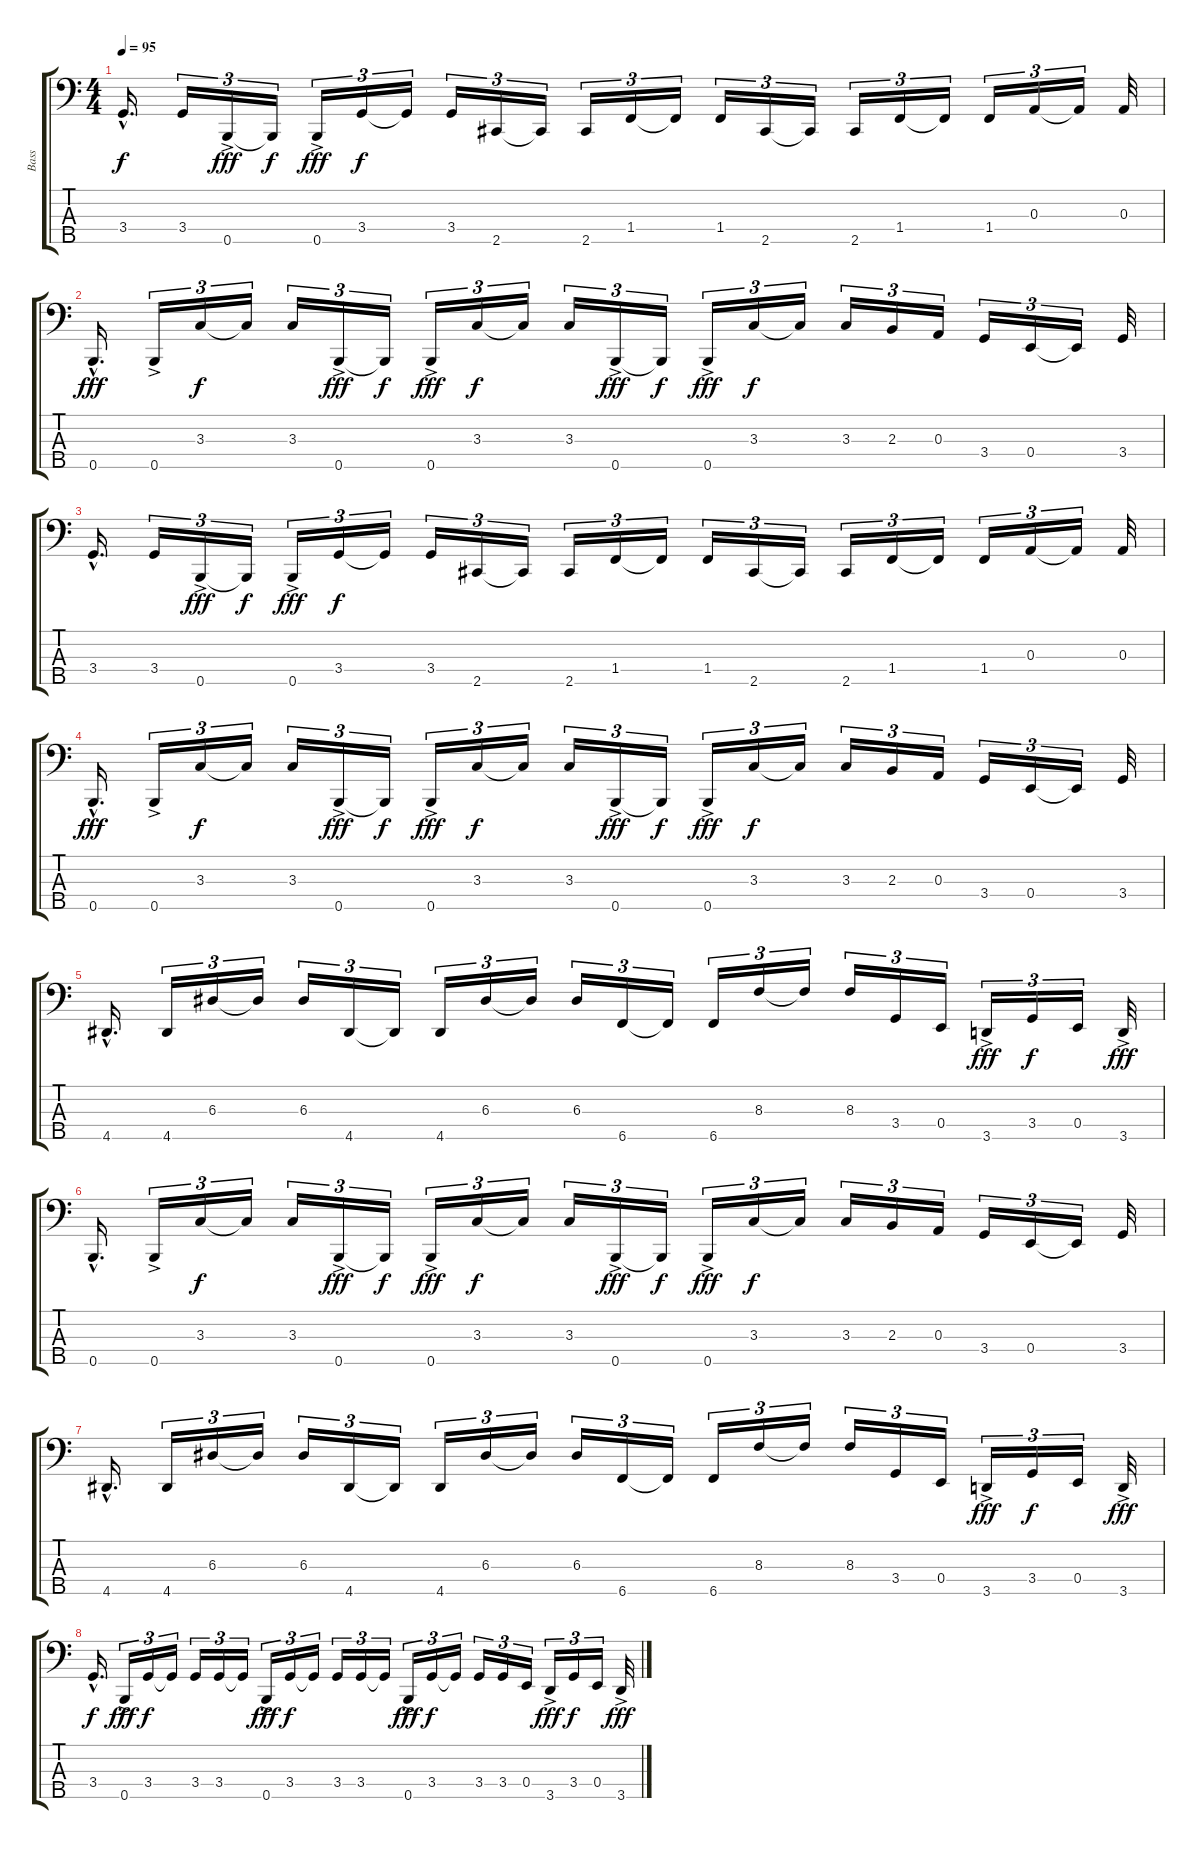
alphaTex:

\track ("Bass" "Bass") {instrument electricbassfinger}
\staff {score tabs}
\tuning (G2 D2 A1 E1 B0) {hide}
\ts (4 4)
\tempo 95
\clef f4
\ks c
3.4{hac}.16{d dy f} 3.4.16{tu (3 2)} 0.5{ac}.16{tu (3 2) dy fff} 0.5{t}.16{tu (3 2) dy f} 0.5{ac}.16{tu (3 2) dy fff} 3.4.16{tu (3 2) dy f} 3.4{t}.16{tu (3 2)} 3.4.16{tu (3 2)} 2.5.16{tu (3 2)} 2.5{t}.16{tu (3 2)} 2.5.16{tu (3 2)} 1.4.16{tu (3 2)} 1.4{t}.16{tu (3 2)} 1.4.16{tu (3 2)} 2.5.16{tu (3 2)} 2.5{t}.16{tu (3 2)} 2.5.16{tu (3 2)} 1.4.16{tu (3 2)} 1.4{t}.16{tu (3 2)} 1.4.16{tu (3 2)} 0.3.16{tu (3 2)} 0.3{t}.16{tu (3 2)} 0.3.32 |
0.5{hac}.16{d dy fff} 0.5{ac}.16{tu (3 2)} 3.3.16{tu (3 2) dy f} 3.3{t}.16{tu (3 2)} 3.3.16{tu (3 2)} 0.5{ac}.16{tu (3 2) dy fff} 0.5{t}.16{tu (3 2) dy f} 0.5{ac}.16{tu (3 2) dy fff} 3.3.16{tu (3 2) dy f} 3.3{t}.16{tu (3 2)} 3.3.16{tu (3 2)} 0.5{ac}.16{tu (3 2) dy fff} 0.5{t}.16{tu (3 2) dy f} 0.5{ac}.16{tu (3 2) dy fff} 3.3.16{tu (3 2) dy f} 3.3{t}.16{tu (3 2)} 3.3.16{tu (3 2)} 2.3.16{tu (3 2)} 0.3.16{tu (3 2)} 3.4.16{tu (3 2)} 0.4.16{tu (3 2)} 0.4{t}.16{tu (3 2)} 3.4.32 |
3.4{hac}.16{d} 3.4.16{tu (3 2)} 0.5{ac}.16{tu (3 2) dy fff} 0.5{t}.16{tu (3 2) dy f} 0.5{ac}.16{tu (3 2) dy fff} 3.4.16{tu (3 2) dy f} 3.4{t}.16{tu (3 2)} 3.4.16{tu (3 2)} 2.5.16{tu (3 2)} 2.5{t}.16{tu (3 2)} 2.5.16{tu (3 2)} 1.4.16{tu (3 2)} 1.4{t}.16{tu (3 2)} 1.4.16{tu (3 2)} 2.5.16{tu (3 2)} 2.5{t}.16{tu (3 2)} 2.5.16{tu (3 2)} 1.4.16{tu (3 2)} 1.4{t}.16{tu (3 2)} 1.4.16{tu (3 2)} 0.3.16{tu (3 2)} 0.3{t}.16{tu (3 2)} 0.3.32 |
0.5{hac}.16{d dy fff} 0.5{ac}.16{tu (3 2)} 3.3.16{tu (3 2) dy f} 3.3{t}.16{tu (3 2)} 3.3.16{tu (3 2)} 0.5{ac}.16{tu (3 2) dy fff} 0.5{t}.16{tu (3 2) dy f} 0.5{ac}.16{tu (3 2) dy fff} 3.3.16{tu (3 2) dy f} 3.3{t}.16{tu (3 2)} 3.3.16{tu (3 2)} 0.5{ac}.16{tu (3 2) dy fff} 0.5{t}.16{tu (3 2) dy f} 0.5{ac}.16{tu (3 2) dy fff} 3.3.16{tu (3 2) dy f} 3.3{t}.16{tu (3 2)} 3.3.16{tu (3 2)} 2.3.16{tu (3 2)} 0.3.16{tu (3 2)} 3.4.16{tu (3 2)} 0.4.16{tu (3 2)} 0.4{t}.16{tu (3 2)} 3.4.32 |
4.5{hac}.16{d} 4.5.16{tu (3 2)} 6.3.16{tu (3 2)} 6.3{t}.16{tu (3 2)} 6.3.16{tu (3 2)} 4.5.16{tu (3 2)} 4.5{t}.16{tu (3 2)} 4.5.16{tu (3 2)} 6.3.16{tu (3 2)} 6.3{t}.16{tu (3 2)} 6.3.16{tu (3 2)} 6.5.16{tu (3 2)} 6.5{t}.16{tu (3 2)} 6.5.16{tu (3 2)} 8.3.16{tu (3 2)} 8.3{t}.16{tu (3 2)} 8.3.16{tu (3 2)} 3.4.16{tu (3 2)} 0.4.16{tu (3 2)} 3.5{ac}.16{tu (3 2) dy fff} 3.4.16{tu (3 2) dy f} 0.4.16{tu (3 2)} 3.5{ac}.32{dy fff} |
0.5{hac}.16{d} 0.5{ac}.16{tu (3 2)} 3.3.16{tu (3 2) dy f} 3.3{t}.16{tu (3 2)} 3.3.16{tu (3 2)} 0.5{ac}.16{tu (3 2) dy fff} 0.5{t}.16{tu (3 2) dy f} 0.5{ac}.16{tu (3 2) dy fff} 3.3.16{tu (3 2) dy f} 3.3{t}.16{tu (3 2)} 3.3.16{tu (3 2)} 0.5{ac}.16{tu (3 2) dy fff} 0.5{t}.16{tu (3 2) dy f} 0.5{ac}.16{tu (3 2) dy fff} 3.3.16{tu (3 2) dy f} 3.3{t}.16{tu (3 2)} 3.3.16{tu (3 2)} 2.3.16{tu (3 2)} 0.3.16{tu (3 2)} 3.4.16{tu (3 2)} 0.4.16{tu (3 2)} 0.4{t}.16{tu (3 2)} 3.4.32 |
4.5{hac}.16{d} 4.5.16{tu (3 2)} 6.3.16{tu (3 2)} 6.3{t}.16{tu (3 2)} 6.3.16{tu (3 2)} 4.5.16{tu (3 2)} 4.5{t}.16{tu (3 2)} 4.5.16{tu (3 2)} 6.3.16{tu (3 2)} 6.3{t}.16{tu (3 2)} 6.3.16{tu (3 2)} 6.5.16{tu (3 2)} 6.5{t}.16{tu (3 2)} 6.5.16{tu (3 2)} 8.3.16{tu (3 2)} 8.3{t}.16{tu (3 2)} 8.3.16{tu (3 2)} 3.4.16{tu (3 2)} 0.4.16{tu (3 2)} 3.5{ac}.16{tu (3 2) dy fff} 3.4.16{tu (3 2) dy f} 0.4.16{tu (3 2)} 3.5{ac}.32{dy fff} |
3.4{hac}.16{d dy f} 0.5{ac}.16{tu (3 2) dy fff} 3.4.16{tu (3 2) dy f} 3.4{t}.16{tu (3 2)} 3.4.16{tu (3 2)} 3.4.16{tu (3 2)} 3.4{t}.16{tu (3 2)} 0.5{ac}.16{tu (3 2) dy fff} 3.4.16{tu (3 2) dy f} 3.4{t}.16{tu (3 2)} 3.4.16{tu (3 2)} 3.4.16{tu (3 2)} 3.4{t}.16{tu (3 2)} 0.5{ac}.16{tu (3 2) dy fff} 3.4.16{tu (3 2) dy f} 3.4{t}.16{tu (3 2)} 3.4.16{tu (3 2)} 3.4.16{tu (3 2)} 0.4.16{tu (3 2)} 3.5{ac}.16{tu (3 2) dy fff} 3.4.16{tu (3 2) dy f} 0.4.16{tu (3 2)} 3.5{ac}.32{dy fff}
